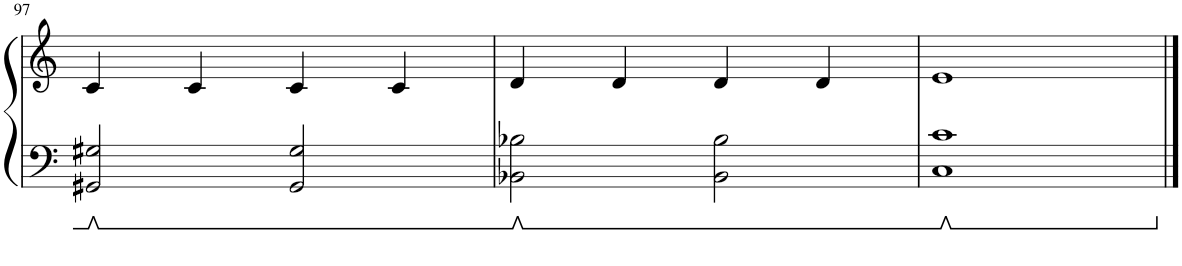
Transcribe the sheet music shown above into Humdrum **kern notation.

**kern	**kern
*part1	*part1
*staff2	*staff1
*I"Piano	*
*I'Pno.	*
!!LO:PB:g=z
*clefF4	*clefG2
*k[]	*k[]
*M4/4	*M4/4
=97	=97
2GG#X/ 2G#X/	4c/
.	4c/
2GG#/ 2G#/	4c/
.	4c/
=98	=98
2BB-X\ 2B-X\	4d/
.	4d/
2BB-\ 2B-\	4d/
.	4d/
=99	=99
1C 1c	1e
==	==
*-	*-
